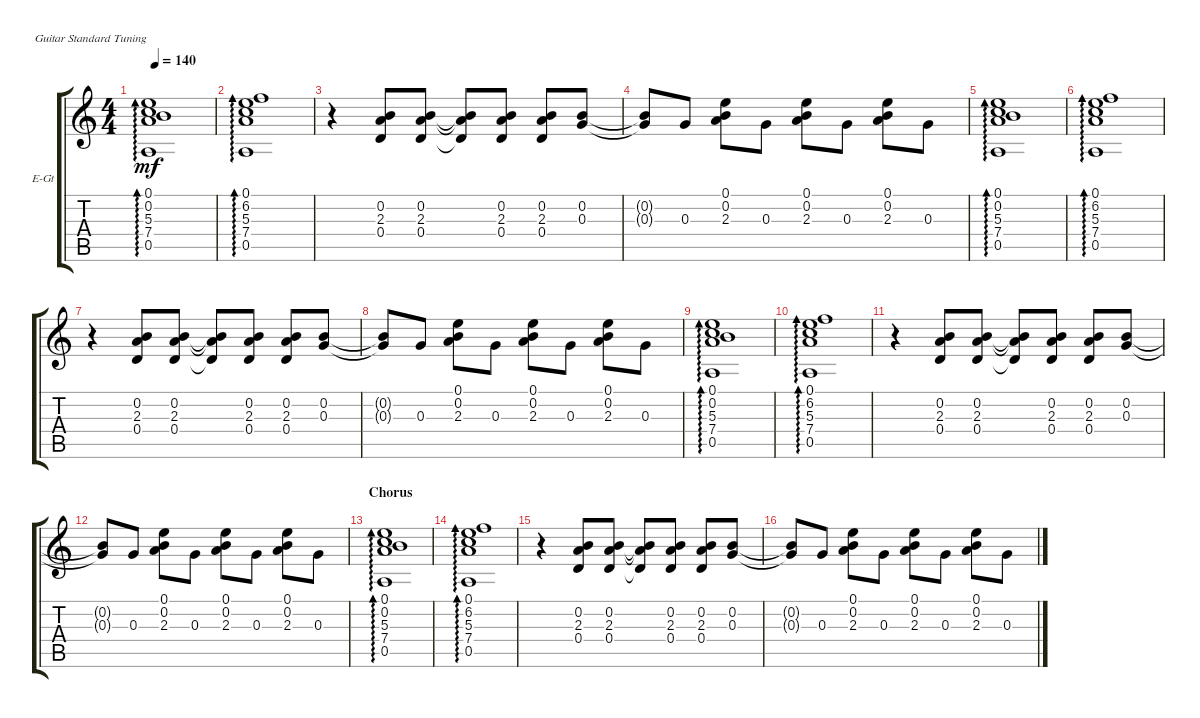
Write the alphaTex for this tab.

\defaultSystemsLayout 4
\bracketExtendMode groupsimilarinstruments
\firstSystemTrackNameOrientation horizontal
\otherSystemsTrackNameOrientation horizontal
\track ("Electric Guitar" "E-Gt") {instrument overdrivenguitar}
\staff {score tabs}
\tuning (E4 B3 G3 D3 A2 E2)
\ts (4 4)
\tempo 140
\clef g2
\scale
0.333333
\ks c
(0.5 7.4 5.3 0.2 0.1).1{ad 0 dy mf} |
\scale
0.333333 (0.5 7.4 5.3 6.2 0.1).1{ad 0} |
\scale
0.333333 r.4 (0.4 2.3 0.2).8 (0.4 2.3 0.2).8 (0.4{t} 2.3{t} 0.2{t}).8 (0.4 2.3 0.2).8 (0.4 2.3 0.2).8 (0.3 0.2).8 |
\scale
0.333333 (0.3{t} 0.2{t}).8 0.3.8 (2.3 0.2 0.1).8 0.3.8 (2.3 0.2 0.1).8 0.3.8 (2.3 0.2 0.1).8 0.3.8 |
\scale
0.333333 (0.5 7.4 5.3 0.2 0.1).1{ad 0} |
\scale
0.333333 (0.5 7.4 5.3 6.2 0.1).1{ad 0} |
\scale
0.333333 r.4 (0.4 2.3 0.2).8 (0.4 2.3 0.2).8 (0.4{t} 2.3{t} 0.2{t}).8 (0.4 2.3 0.2).8 (0.4 2.3 0.2).8 (0.3 0.2).8 |
\scale
0.333333 (0.3{t} 0.2{t}).8 0.3.8 (2.3 0.2 0.1).8 0.3.8 (2.3 0.2 0.1).8 0.3.8 (2.3 0.2 0.1).8 0.3.8 |
\scale
0.333333 (0.5 7.4 5.3 0.2 0.1).1{ad 0} |
\scale
0.333333 (0.5 7.4 5.3 6.2 0.1).1{ad 0} |
\scale
0.333333 r.4 (0.4 2.3 0.2).8 (0.4 2.3 0.2).8 (0.4{t} 2.3{t} 0.2{t}).8 (0.4 2.3 0.2).8 (0.4 2.3 0.2).8 (0.3 0.2).8 |
\scale
0.333333 (0.3{t} 0.2{t}).8 0.3.8 (2.3 0.2 0.1).8 0.3.8 (2.3 0.2 0.1).8 0.3.8 (2.3 0.2 0.1).8 0.3.8 |
\section ("" "Chorus")
\scale
0.333333 (0.5 7.4 5.3 0.2 0.1).1{ad 0} |
\scale
0.333333 (0.5 7.4 5.3 6.2 0.1).1{ad 0} |
\scale
0.333333 r.4 (0.4 2.3 0.2).8 (0.4 2.3 0.2).8 (0.4{t} 2.3{t} 0.2{t}).8 (0.4 2.3 0.2).8 (0.4 2.3 0.2).8 (0.3 0.2).8 |
\scale
0.333333 (0.3{t} 0.2{t}).8 0.3.8 (2.3 0.2 0.1).8 0.3.8 (2.3 0.2 0.1).8 0.3.8 (2.3 0.2 0.1).8 0.3.8
